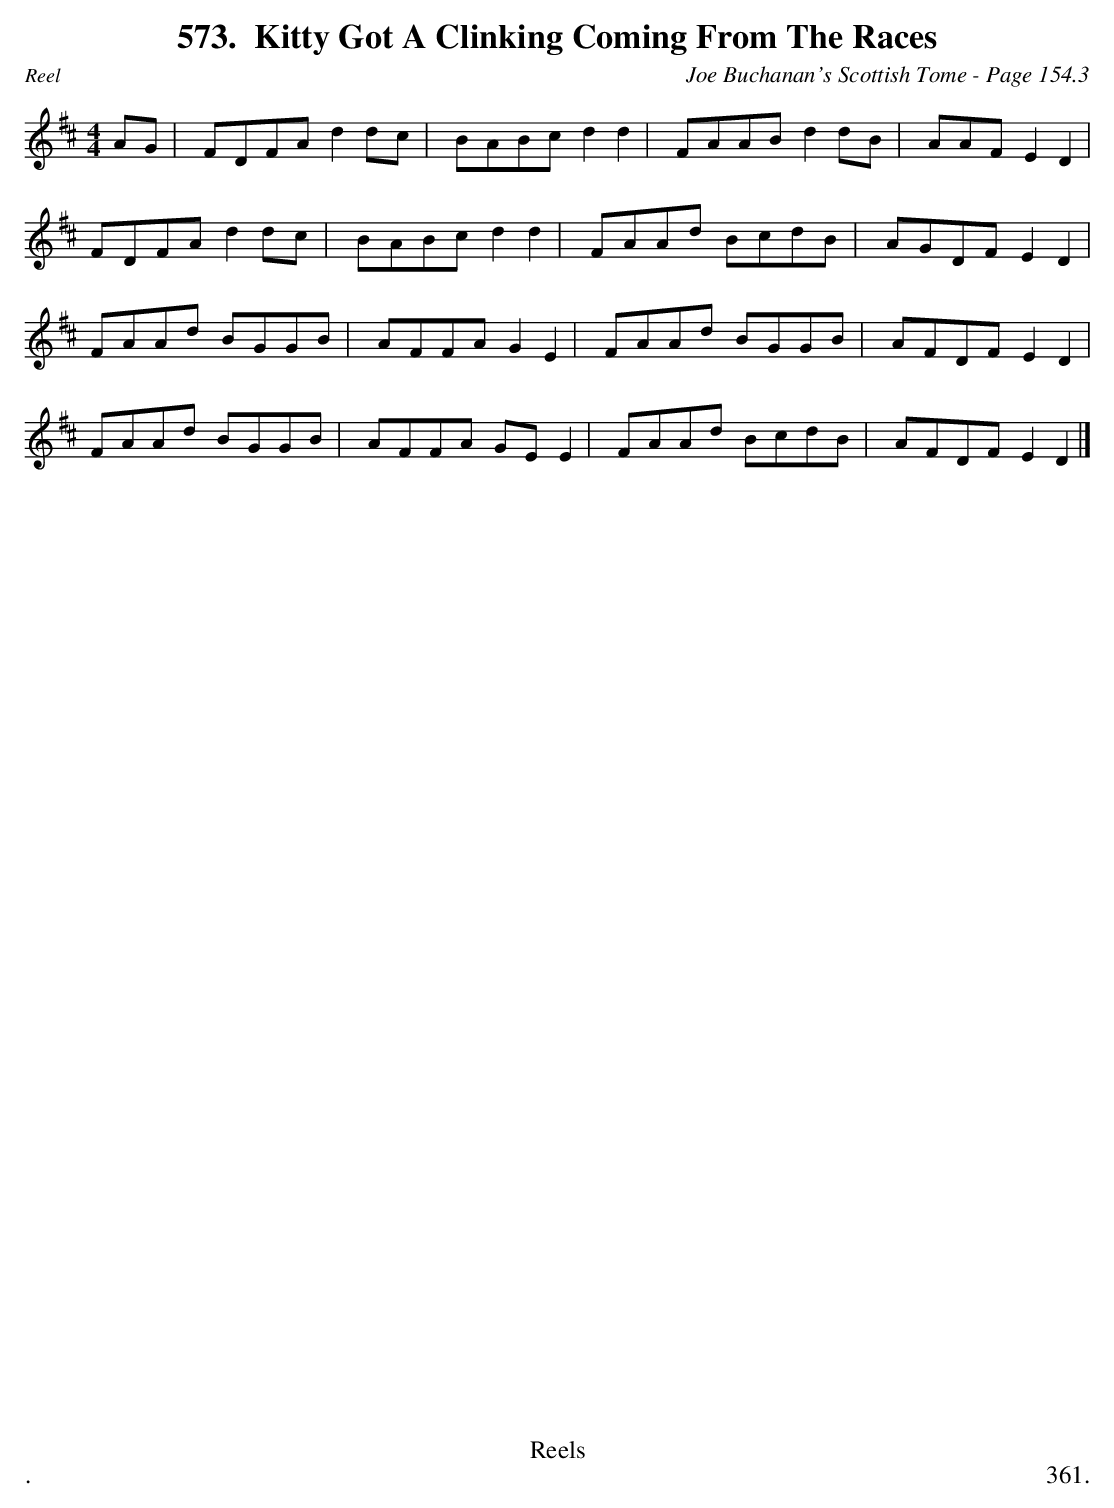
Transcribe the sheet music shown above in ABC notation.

X:1
T:Kitty Got A Clinking Coming From The Races
C:Joe Buchanan's Scottish Tome - Page 154.3
L:1/8
M:4/4
K:D
AG | FDFA d2 dc | BABc d2 d2 | FAAB d2 dB | AAF E2 D2 |
FDFA d2 dc | BABc d2 d2 | FAAd BcdB | AGDF E2 D2 |
FAAd BGGB | AFFA G2 E2 | FAAd BGGB | AFDF E2 D2 |
FAAd BGGB | AFFA GE E2 | FAAd BcdB | AFDF E2 D2 |]
